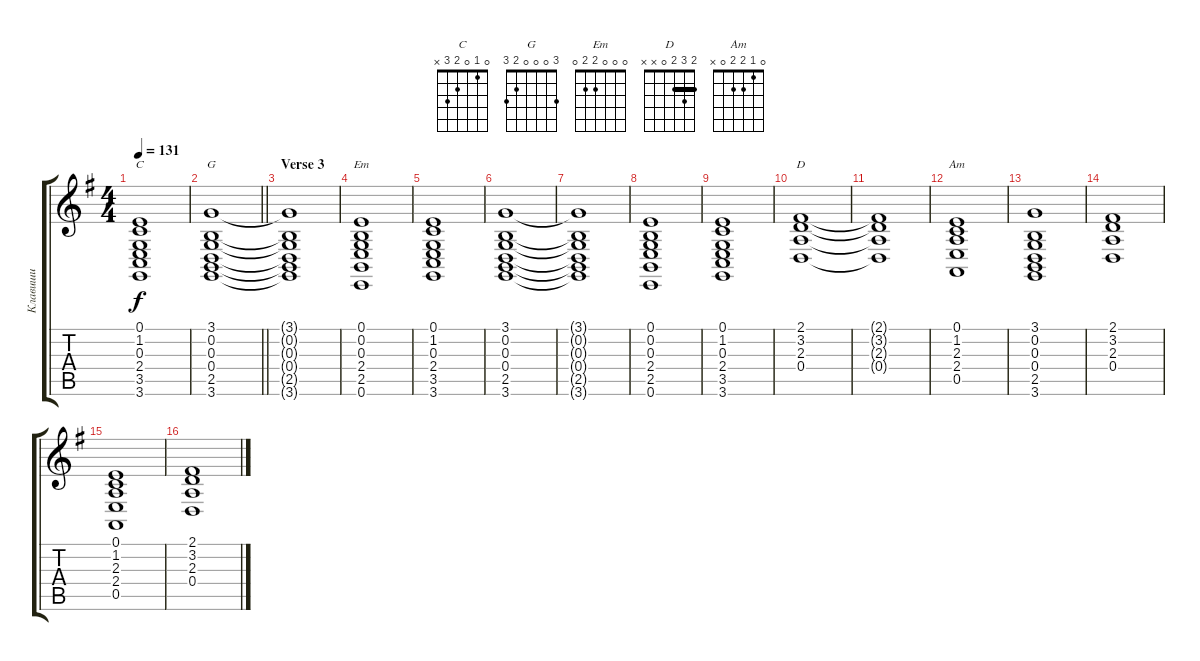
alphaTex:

\track ("Клавиши" "Клавиши") {instrument fx7echoes}
\staff {score tabs}
\tuning (E4 B3 G3 D3 A2 E2) {hide}
\chord ("C" 0 1 0 2 3 x)
\chord ("G" 3 0 0 0 2 3)
\chord ("Em" 0 0 0 2 2 0)
\chord ("D" 2 3 2 0 x x) {barre 2}
\chord ("Am" 0 1 2 2 0 x)
\ts (4 4)
\tempo 131
\clef g2
\ks eminor
(0.1 1.2 0.3 2.4 3.5 3.6).1{ch "C" dy f} |
\barLineRight lightlight
(3.1 0.2 0.3 0.4 2.5 3.6).1{ch "G"} |
\section ("" "Verse 3")
(3.1{t} 0.2{t} 0.3{t} 0.4{t} 2.5{t} 3.6{t}).1 |
(0.1 0.2 0.3 2.4 2.5 0.6).1{ch "Em"} |
(0.1 1.2 0.3 2.4 3.5 3.6).1 |
(3.1 0.2 0.3 0.4 2.5 3.6).1 |
(3.1{t} 0.2{t} 0.3{t} 0.4{t} 2.5{t} 3.6{t}).1 |
(0.1 0.2 0.3 2.4 2.5 0.6).1 |
(0.1 1.2 0.3 2.4 3.5 3.6).1 |
(2.1 3.2 2.3 0.4).1{ch "D"} |
(2.1{t} 3.2{t} 2.3{t} 0.4{t}).1 |
(0.1 1.2 2.3 2.4 0.5).1{ch "Am"} |
(3.1 0.2 0.3 0.4 2.5 3.6).1 |
(2.1 3.2 2.3 0.4).1 |
(0.1 1.2 2.3 2.4 0.5).1 |
(2.1 3.2 2.3 0.4).1
